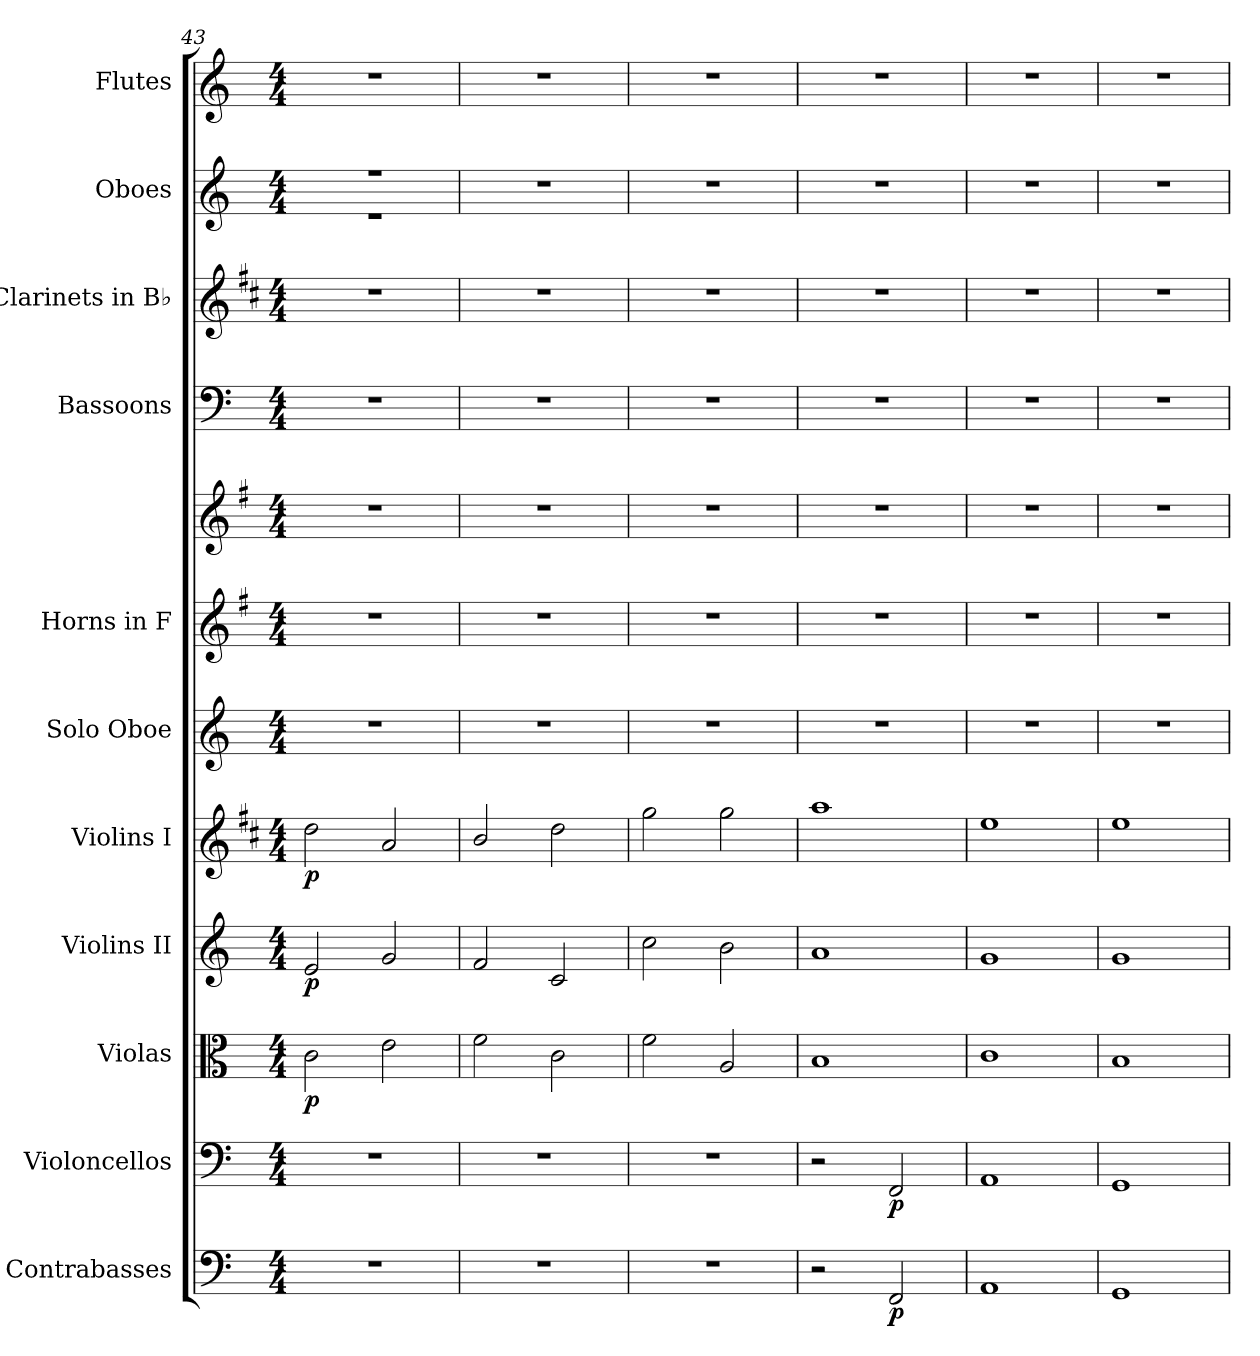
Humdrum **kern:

**kern	**dynam	**kern	**dynam	**kern	**dynam	**kern	**dynam	**kern	**dynam	**kern	**kern	**kern	**kern	**kern	**kern	**kern
*part11	*part11	*part10	*part10	*part9	*part9	*part8	*part8	*part7	*part7	*part6	*part5	*part5	*part4	*part3	*part2	*part1
*staff12	*staff12	*staff11	*staff11	*staff10	*staff10	*staff9	*staff9	*staff8	*staff8	*staff7	*staff6	*staff5	*staff4	*staff3	*staff2	*staff1
*I"Contrabasses	*	*I"Violoncellos	*	*I"Violas	*	*I"Violins II	*	*I"Violins I	*	*I"Solo Oboe	*I"Horns in F	*	*I"Bassoons	*I"Clarinets in B♭	*I"Oboes	*I"Flutes
*I'Cb.	*	*I'Vc.	*	*I'Vla.	*	*I'Vln. II	*	*I'Vln. I	*	*I'Solo Ob.	*	*	*I'Bsn.	*	*I'Ob.	*I'Fl.
*clefF4	*	*clefF4	*	*clefC3	*	*clefG2	*	*clefG2	*	*clefG2	*clefG2	*clefG2	*clefF4	*clefG2	*clefG2	*clefG2
*ITrd7c12	*	*	*	*	*	*	*	*ITrd1c2	*	*	*ITrd4c7	*ITrd4c7	*	*ITrd1c2	*	*
*k[]	*	*k[]	*	*k[]	*	*k[]	*	*k[]	*	*k[]	*k[]	*k[]	*k[]	*k[]	*k[]	*k[]
*M4/4	*	*M4/4	*	*M4/4	*	*M4/4	*	*M4/4	*	*M4/4	*M4/4	*M4/4	*M4/4	*M4/4	*M4/4	*M4/4
=43	=43	=43	=43	=43	=43	=43	=43	=43	=43	=43	=43	=43	=43	=43	=43	=43
*	*	*	*	*	*	*	*	*	*	*	*	*	*	*	*^	*
!	!	!	!	!	!LO:DY:b	!	!LO:DY:b	!	!LO:DY:b	!	!	!	!	!	!	!	!
1r	.	1r	.	2c\	p	2e/	p	2cc\	p	1r	1r	1r	1r	1r	1r	1r	1r
.	.	.	.	2e\	.	2g/	.	2g/	.	.	.	.	.	.	.	.	.
*	*	*	*	*	*	*	*	*	*	*	*	*	*	*	*v	*v	*
=44	=44	=44	=44	=44	=44	=44	=44	=44	=44	=44	=44	=44	=44	=44	=44	=44
1r	.	1r	.	2f\	.	2f/	.	2a/	.	1r	1r	1r	1r	1r	1r	1r
.	.	.	.	2c\	.	2c/	.	2cc\	.	.	.	.	.	.	.	.
=45	=45	=45	=45	=45	=45	=45	=45	=45	=45	=45	=45	=45	=45	=45	=45	=45
1r	.	1r	.	2f\	.	2cc\	.	2ff\	.	1r	1r	1r	1r	1r	1r	1r
.	.	.	.	2A/	.	2b\	.	2ff\	.	.	.	.	.	.	.	.
!!LO:LB:g=z
=46	=46	=46	=46	=46	=46	=46	=46	=46	=46	=46	=46	=46	=46	=46	=46	=46
2r	.	2r	.	1B	.	1a	.	1gg	.	1r	1r	1r	1r	1r	1r	1r
!	!LO:DY:b	!	!LO:DY:b	!	!	!	!	!	!	!	!	!	!	!	!	!
2FFF/	p	2FF/	p	.	.	.	.	.	.	.	.	.	.	.	.	.
=47	=47	=47	=47	=47	=47	=47	=47	=47	=47	=47	=47	=47	=47	=47	=47	=47
1AAA	.	1AA	.	1c	.	1g	.	1dd	.	1r	1r	1r	1r	1r	1r	1r
=48	=48	=48	=48	=48	=48	=48	=48	=48	=48	=48	=48	=48	=48	=48	=48	=48
1GGG	.	1GG	.	1B	.	1g	.	1dd	.	1r	1r	1r	1r	1r	1r	1r
=	=	=	=	=	=	=	=	=	=	=	=	=	=	=	=	=
*-	*-	*-	*-	*-	*-	*-	*-	*-	*-	*-	*-	*-	*-	*-	*-	*-
